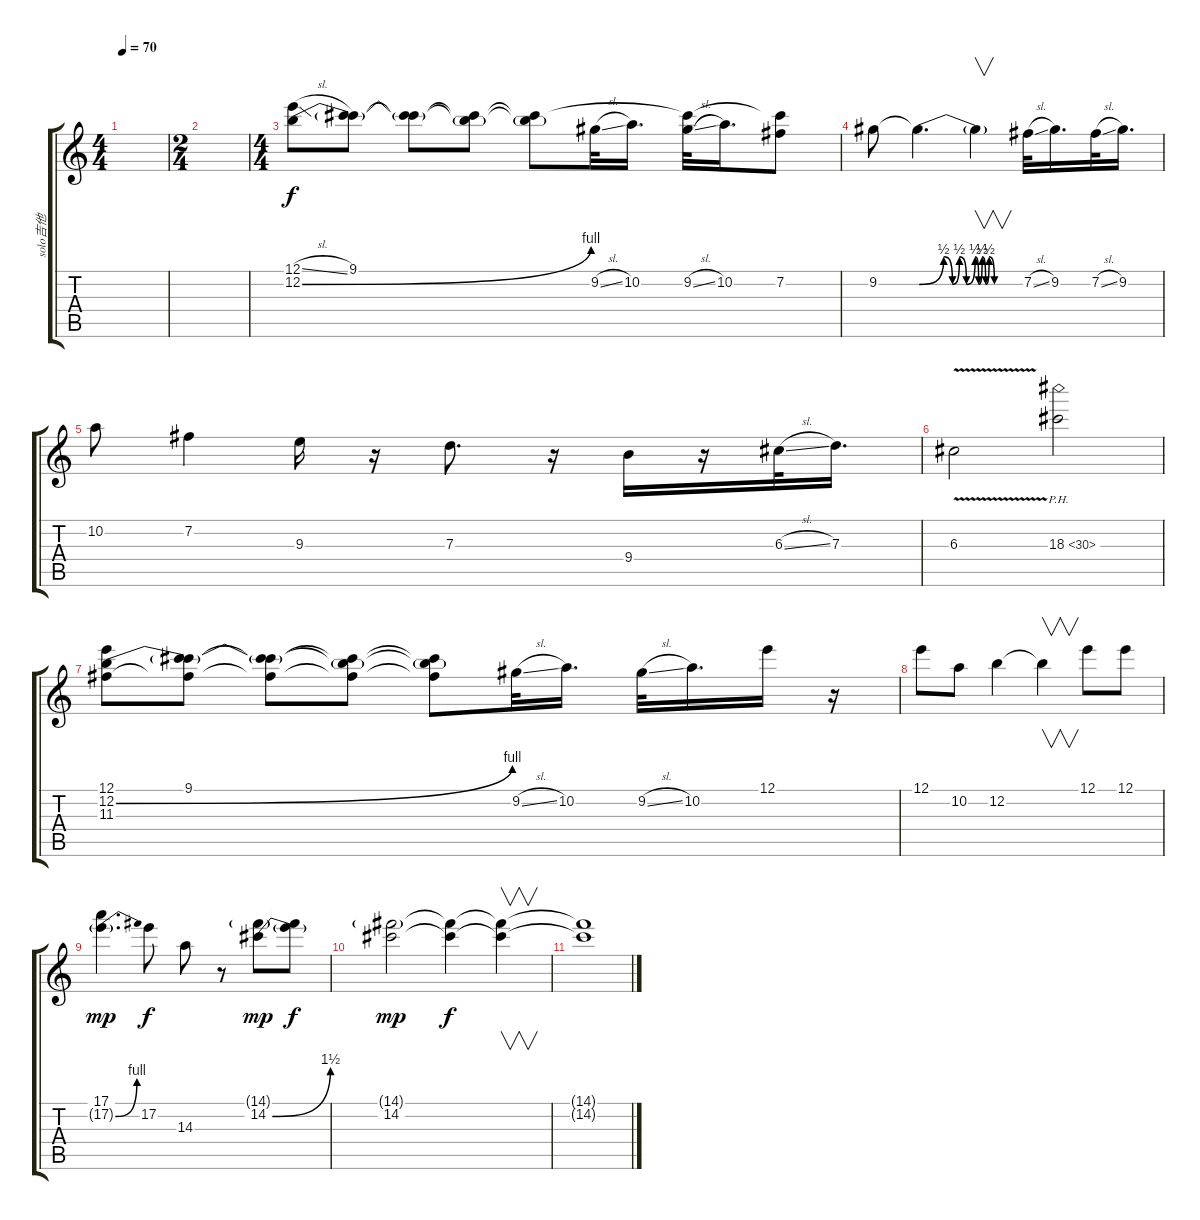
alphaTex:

\track ("solo吉他" "solo吉他") {instrument overdrivenguitar}
\staff {score tabs}
\tuning (E4 B3 G3 D3 A2 E2) {hide}
\ts (4 4)
\tempo 70
\clef g2
\ks c
|
\ts (2 4)
|
\ts (4 4)
(12.1{sl} 12.2{be (bend 0 0 60 4)}).8 (9.1 12.2{t}).8 (9.1{t} 12.2{t}).8 (9.1{t} 12.2{t}).8 (9.1{t} 12.2{t}).8 9.2{sl}.32 10.2.16{d} (9.1{t} 9.2{sl}).32 10.2.16{d} (9.1{t} 7.2).8 |
9.2.8{txt ""} 9.2{be (custom 0 0 14 2 19 0 23 2 27 0 32 2 34 0 36 2 38 0 40 2 43 0 60 0) t}.4{d} 9.2{t}.4{v} 7.2{sl}.32 9.2.16{d} 7.2{sl}.32 9.2.16{d} |
10.2.8 7.2.4 9.3.16 r.16 7.3.8{d} r.16 9.4.16 r.16 6.3{sl}.32 7.3.16{d} |
6.3{v}.2 18.3{ph 12}.2 |
(12.1 12.2{be (bend 0 0 60 4)} 11.3).8 (9.1 12.2{t} 11.3{t}).8 (9.1{t} 12.2{t} 11.3{t}).8 (9.1{t} 12.2{t} 11.3{t}).8 (9.1{t} 12.2{t} 11.3{t}).8 9.2{sl}.32 10.2.16{d} 9.2{sl}.32 10.2.16{d} 12.1.16 r.16 |
12.1.8 10.2.8 12.2.4 12.2{t}.4{v} 12.1.8 12.1.8 |
(17.1 17.2{be (bend 0 0 60 4) g}).4{d dy mp} 17.2.8{dy f} 14.3.8 r.8 (14.1{g} 14.2{be (bend 0 0 60 6)}).8{dy mp} (14.1{t} 14.2{t}).8{dy f} |
(14.1{g} 14.2).2{dy mp} (14.1{t} 14.2{t}).4{dy f} (14.1{t} 14.2{t}).4{v} |
(14.1{t} 14.2{t}).1
